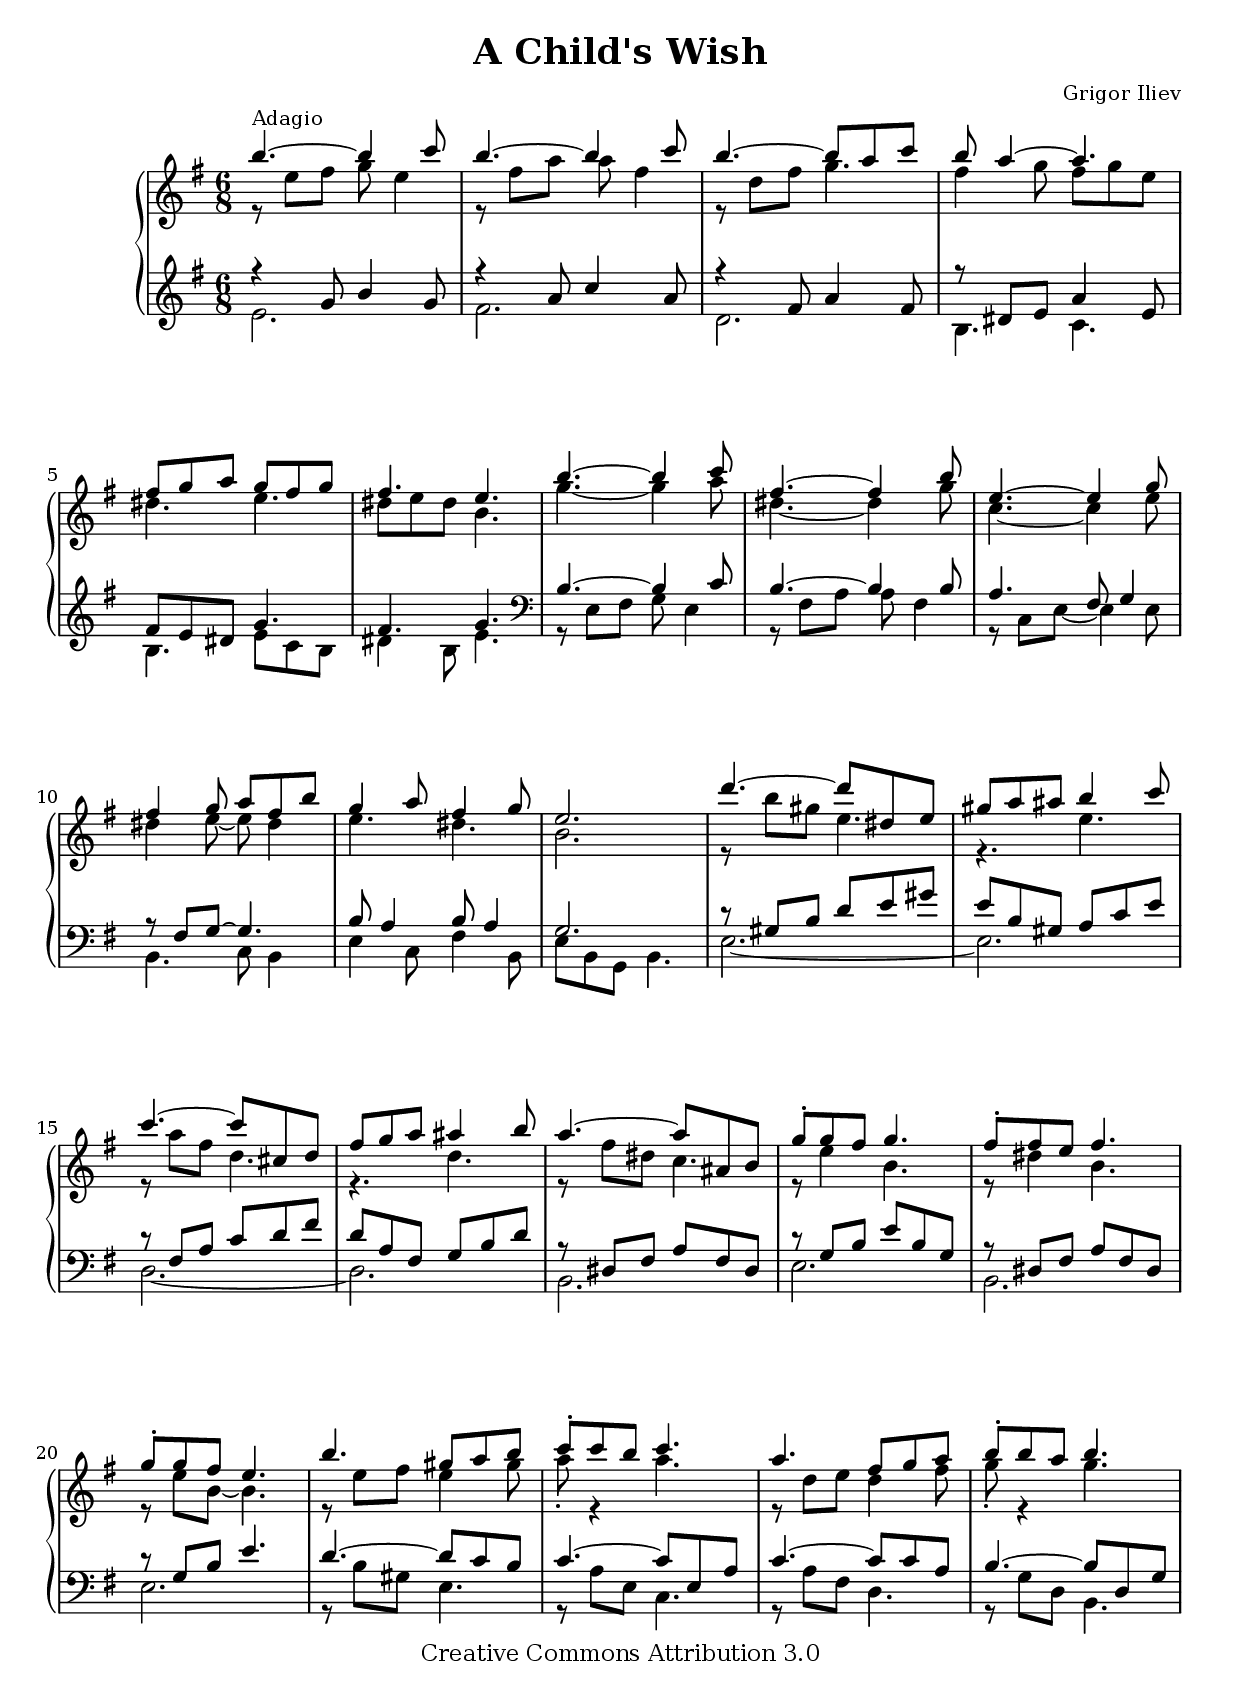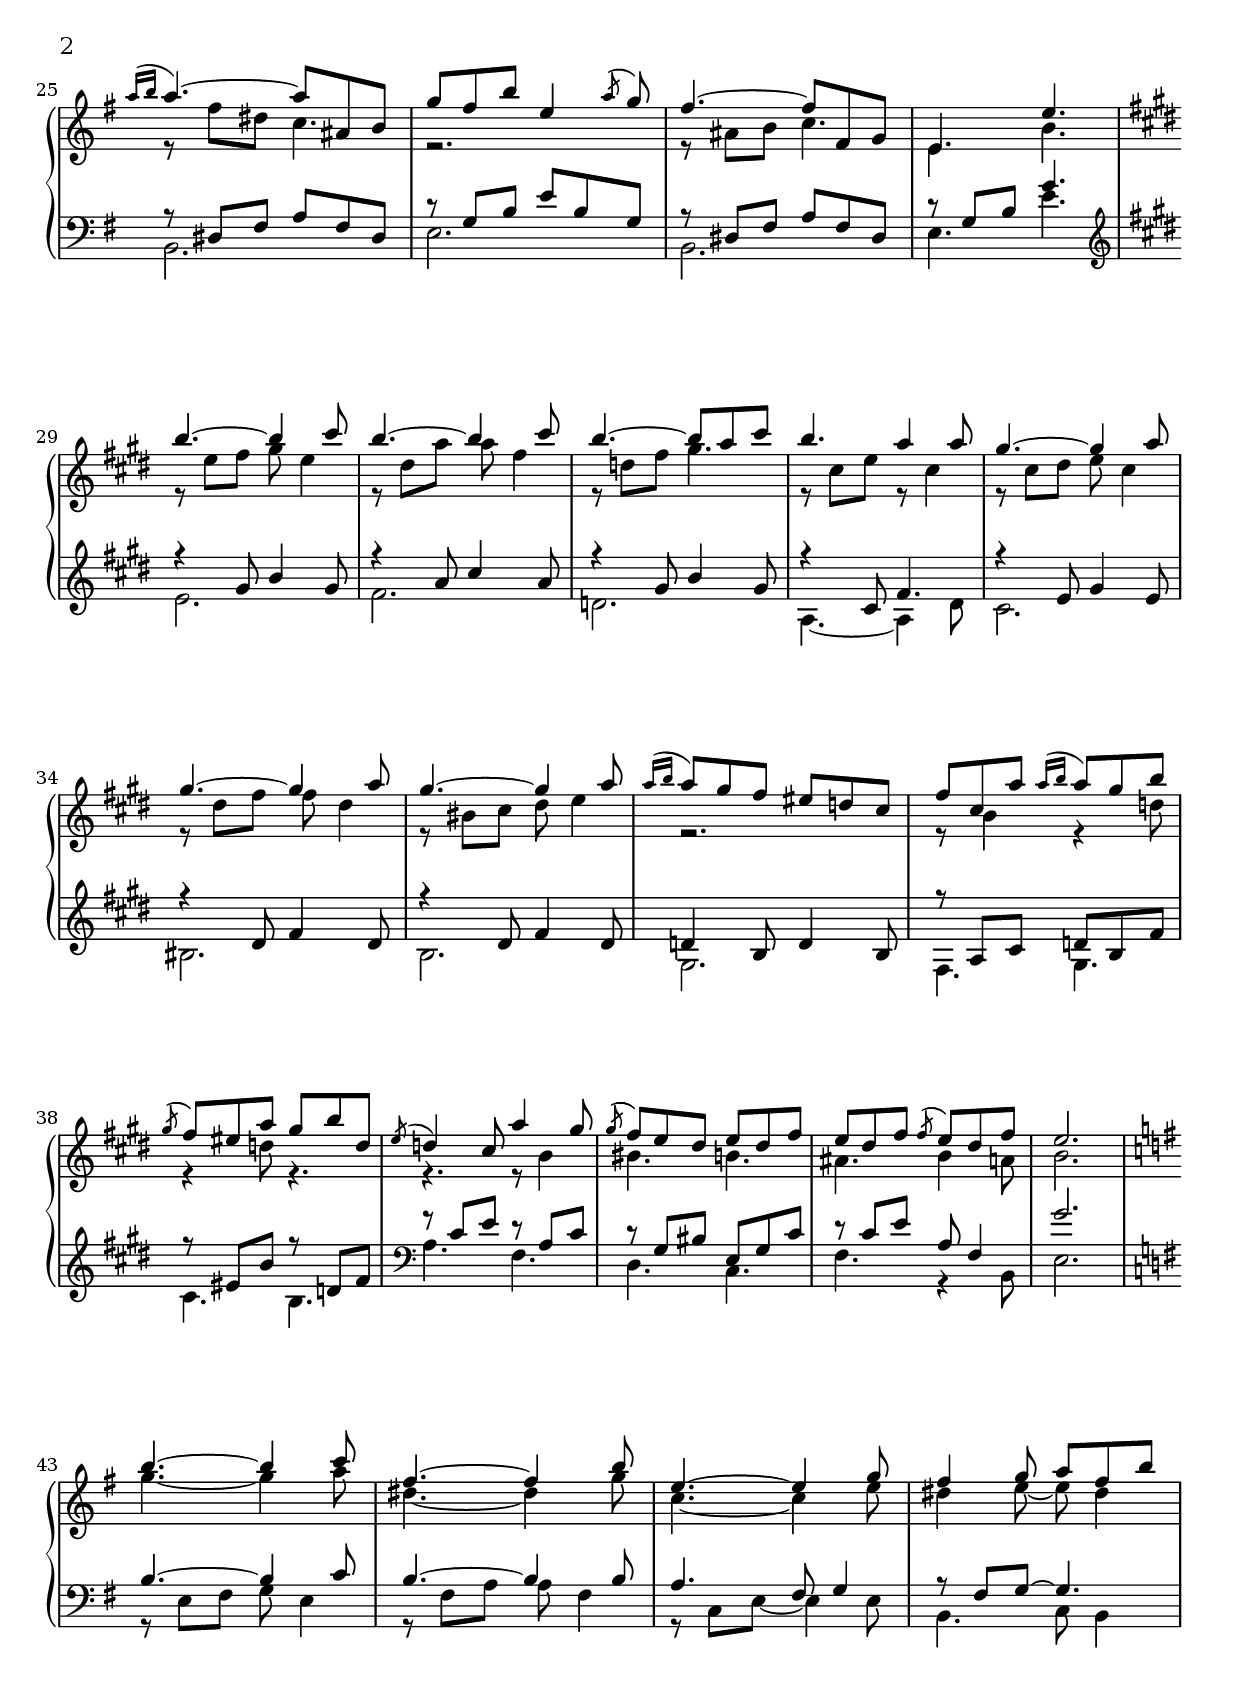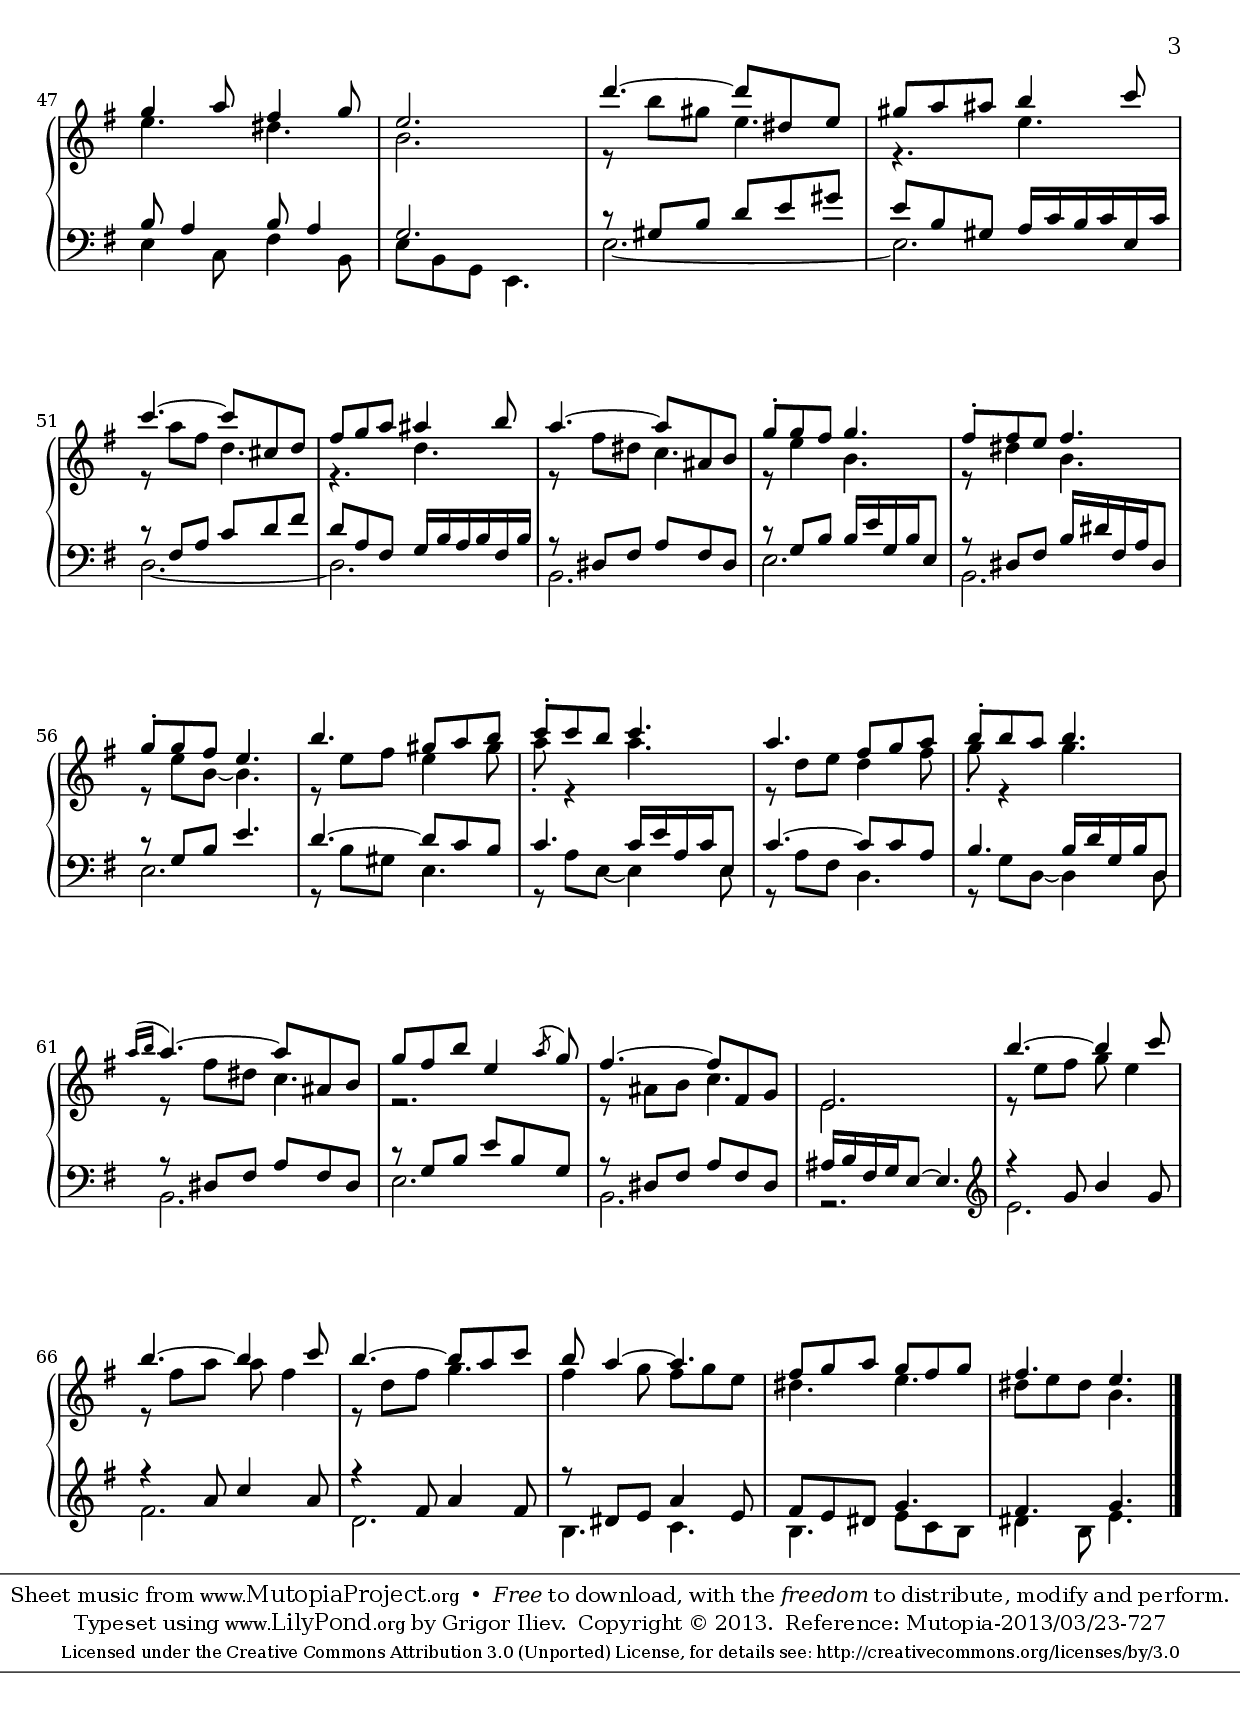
%{
   Copyright (C) 2006 Grigor Iliev <info@grigoriliev.com>

   This work is licensed under the
   Creative Commons Attribution 3.0 License.
   To view a copy of this license, visit
   http://creativecommons.org/licenses/by/3.0/ or
   send a letter to Creative Commons, 543 Howard Street,
   5th Floor, San Francisco, California, 94105, USA.
%}

\version "2.16.1"

\paper {
  top-margin = 12
  bottom-margin = 8
  %{ In origin submission the author specified Times-Roman fonts.
     DejaVu is a reasonable (and free) substitution.
     -gl Wed Mar 20 10:43:57 2013
  %}
  myStaffSize = #20
  #(define fonts
    (make-pango-font-tree
     "DejaVu Serif"
     "DejaVu Sans"
     "DejaVu Mono" (/ myStaffSize 20)))
}

\book {
  \header {
    title = \markup { "A Child's Wish" }
    composer = \markup \override #'(font-size . -1) { "Grigor Iliev" }

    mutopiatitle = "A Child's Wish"
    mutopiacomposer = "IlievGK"
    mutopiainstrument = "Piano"
    date = "2006"
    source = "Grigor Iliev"
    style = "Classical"
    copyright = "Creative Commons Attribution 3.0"
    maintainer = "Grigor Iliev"
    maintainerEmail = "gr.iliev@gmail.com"
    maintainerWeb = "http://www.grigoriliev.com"
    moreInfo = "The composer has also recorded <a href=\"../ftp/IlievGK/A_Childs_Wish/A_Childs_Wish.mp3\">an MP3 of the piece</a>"

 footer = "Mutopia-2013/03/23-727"
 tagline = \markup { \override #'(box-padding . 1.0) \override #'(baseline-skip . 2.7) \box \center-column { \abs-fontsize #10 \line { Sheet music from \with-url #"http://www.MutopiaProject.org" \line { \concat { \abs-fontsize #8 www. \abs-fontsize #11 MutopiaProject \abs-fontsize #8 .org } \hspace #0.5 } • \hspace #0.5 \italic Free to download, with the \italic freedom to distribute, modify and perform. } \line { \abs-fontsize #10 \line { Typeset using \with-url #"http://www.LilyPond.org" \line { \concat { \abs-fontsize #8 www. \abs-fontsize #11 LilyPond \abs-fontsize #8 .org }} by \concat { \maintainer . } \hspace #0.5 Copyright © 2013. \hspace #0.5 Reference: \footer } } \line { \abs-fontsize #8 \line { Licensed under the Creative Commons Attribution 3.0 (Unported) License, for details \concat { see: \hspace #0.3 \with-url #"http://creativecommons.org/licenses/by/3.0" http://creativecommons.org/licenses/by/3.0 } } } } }
  }

  \score {

    \new PianoStaff \with {
%      \override VerticalAlignment #'forced-distance = #11
    } <<
      \new Staff {
        \key e \minor \time 6/8
        %1
        << { b''4.^\markup { \override #'(font-size . -1) { "Adagio" } }~ b''4 c'''8 } \\ { r8 e'' fis'' g'' e''4 } >>
        << { b''4.~ b''4 c'''8 } \\ { r8 fis'' a'' a'' fis''4 } >>
        << { b''4.~ b''8 a'' c''' } \\ { r8 d'' fis'' g''4. } >>
        << { b''8 a''4~ a''4. } \\ { fis''4 g''8 fis'' g'' e'' } >>
        \break
        %5
        << { fis''8 g'' a'' g'' fis'' g'' } \\ { dis''4. e''4. } >>
        << { fis''4. e''4. } \\ { dis''8 e'' dis'' b'4. } >>
        << { b''4.~ b''4 c'''8 } \\ { g''4.~ g''4 a''8 } >>
        << { fis''4.~ fis''4 b''8 } \\ { dis''4.~ dis''4 g''8 } >>
        %9
        << { e''4.~ e''4 g''8 } \\ { c''4.~ c''4 e''8 } >>
        \break
        << { fis''4 g''8 a'' fis'' b'' } \\ { dis''4 e''8~ e''8 dis''4 } >>
        << { g''4 a''8 fis''4 g''8 } \\ { e''4. dis''4. } >>
        << { e''2. } \\ { b'2. } >>
        %13
        << { d'''4.~ d'''8 dis'' e'' } \\ { r8 b'' gis'' e''4. } >>
        << { gis''8 a'' ais'' b''4 c'''8 } \\ { r4. e'' } >>
        \break
        << { c'''4.~ c'''8 cis'' d'' } \\ { r8 a'' fis'' d''4. } >>
        << { fis''8 g'' a'' ais''4 b''8 } \\ { r4. d'' } >>
        %17
        << { a''4.~ a''8 ais' b' } \\ { r8 fis'' dis'' c''4. } >>
        << { g''8-. g'' fis'' g''4. } \\ { r8 e''4 b'4. } >>
        << { fis''8-. fis'' e'' fis''4. } \\ { r8 dis''4 b'4. } >>
        \break
        << { g''8-. g'' fis'' e''4. } \\ { r8 e'' b'~ b'4. } >>
        %21
        << { b''4. gis''8 a'' b'' } \\ { r8 e'' fis'' e''4 gis''8 } >>
        << { c'''8-. c''' b'' c'''4. } \\ { a''8-. r4 a''4. } >>
        << { a''4. fis''8 g'' a'' } \\ { r8 d'' e'' d''4 fis''8 } >>
        << { b''8-. b'' a'' b''4. } \\ { g''8-. r4 g''4. } >>
        \pageBreak
        %25
        << \grace s8 s2. << {  \acciaccatura { a''16[ b''] } a''4.~ a''8 ais' b' } \\ { r8 fis'' dis'' c''4. } >> >>
        << { g''8 fis'' b'' e''4  \acciaccatura a''8 g''8 } \\ { r2. } >>
        << { fis''4.~ fis''8 fis' g' } \\ { r8 ais' b' c''4. } >>
        << { e'4. e''4. } \\ { e'4. b'4. } >>
        \key e \major \break
        %29
        << { b''4.~ b''4 cis'''8 } \\ { r8 e'' fis'' gis'' e''4 } >>
        << { b''4.~ b''4 cis'''8 } \\ { r8 dis'' a'' a'' fis''4 } >>
        << { b''4.~ b''8 a'' cis''' } \\ { r8 d'' fis'' gis''4. } >>
        << { b''4. a''4 a''8 } \\ { r8 cis'' e'' r8 cis''4 } >>
        %33
        << { gis''4.~ gis''4 a''8 } \\ { r8 cis'' dis'' e'' cis''4 } >>
        \break
        << { gis''4.~ gis''4 a''8 } \\ { r8 dis'' fis'' fis'' dis''4 } >>
        << { gis''4.~ gis''4 a''8 } \\ { r8 bis' cis'' dis'' e''4 } >>
        << \grace s8 s2. << {  \acciaccatura { a''16[ b''] } a''8 gis'' fis'' eis'' d'' cis'' } \\ { r2. } >> >>
        %37
        << \grace s8 s2. << { fis''8 cis'' a'' \acciaccatura { a''16[ b''] } a''8 gis'' b'' } \\ { r8 b'4 r4 d''8 } >> >>
        \break
        << \grace s8 s2. << { \acciaccatura gis''8 fis''8 eis'' a'' gis'' b'' d'' } \\ { r4 d''8 r4. } >> >>
        << \grace s8 s2. << { \acciaccatura e''8 d''4 cis''8 a''4 gis''8 } \\ { r4. r8 b'4 } >> >>
        << \grace s8 s2. << { \acciaccatura gis''8 fis''8 e'' dis'' e'' dis'' fis'' } \\ { bis'4. b'4. } >> >>
        %41
        << \grace s8 s2. << { e''8 dis'' fis'' \acciaccatura fis''8 e''8 dis'' fis'' } \\ { ais'4. b'4 a'8 } >> >>
        << { e''2. } \\ { b'2. } >> \key e \minor
        \break
        << { b''4.~ b''4 c'''8 } \\ { g''4.~ g''4 a''8 } >>
        << { fis''4.~ fis''4 b''8 } \\ { dis''4.~ dis''4 g''8 } >>
        %45
        << { e''4.~ e''4 g''8 } \\ { c''4.~ c''4 e''8 } >>
        << { fis''4 g''8 a'' fis'' b'' } \\ { dis''4 e''8~ e''8 dis''4 } >>
        \pageBreak
        << { g''4 a''8 fis''4 g''8 } \\ { e''4. dis''4. } >>
        << { e''2. } \\ { b'2. } >>
        %49
        << { d'''4.~ d'''8 dis'' e'' } \\ { r8 b'' gis'' e''4. } >>
        << { gis''8 a'' ais'' b''4 c'''8 } \\ { r4. e'' } >>
        \break
        << { c'''4.~ c'''8 cis'' d'' } \\ { r8 a'' fis'' d''4. } >>
        << { fis''8 g'' a'' ais''4 b''8 } \\ { r4. d'' } >>
        %53
        << { a''4.~ a''8 ais' b' } \\ { r8 fis'' dis'' c''4. } >>
        << { g''8-. g'' fis'' g''4. } \\ { r8 e''4 b'4. } >>
        << { fis''8-. fis'' e'' fis''4. } \\ { r8 dis''4 b'4. } >>
        \break
        << { g''8-. g'' fis'' e''4. } \\ { r8 e'' b'~ b'4. } >>
        %57
        << { b''4. gis''8 a'' b'' } \\ { r8 e'' fis'' e''4 gis''8 } >>
        << { c'''8-. c''' b'' c'''4. } \\ { a''8-. r4 a''4. } >>
        << { a''4. fis''8 g'' a'' } \\ { r8 d'' e'' d''4 fis''8 } >>
        << { b''8-. b'' a'' b''4. } \\ { g''8-. r4 g''4. } >>
        \break
        %61
        << \grace s8 s2. << {  \acciaccatura { a''16[ b''] } a''4.~ a''8 ais' b' } \\ { r8 fis'' dis'' c''4. } >> >>
        << { g''8 fis'' b'' e''4  \acciaccatura a''8 g''8 } \\ { r2. } >>
        << { fis''4.~ fis''8 fis' g' } \\ { r8 ais' b' c''4. } >>
        << { e'2. } \\ { e'2. } >>
        %65
        << { b''4.~ b''4 c'''8 } \\ { r8 e'' fis'' g'' e''4 } >>
        \break
        << { b''4.~ b''4 c'''8 } \\ { r8 fis'' a'' a'' fis''4 } >>
        << { b''4.~ b''8 a'' c''' } \\ { r8 d'' fis'' g''4. } >>
        << { b''8 a''4~ a''4. } \\ { fis''4 g''8 fis'' g'' e'' } >>
        %69
        << { fis''8 g'' a'' g'' fis'' g'' } \\ { dis''4. e''4. } >>
        << { fis''4. e''4. } \\ { dis''8 e'' dis'' b'4. } >> \bar "|."
      }

      \new Staff {
        \key e \minor
        %1
        << { r4 g'8 b'4 g'8 } \\ { e'2. } >>
        << { r4 a'8 c''4 a'8 } \\ { fis'2. } >>
        << { r4 fis'8 a'4 fis'8 } \\ { d'2. } >>
        << { r8 dis'8 e'8 a'4 e'8 } \\ { b4. c'4. } >>
        %5
        << { fis'8 e' dis' g'4. } \\ { b4. e'8 c' b } >>
        << { fis'4. g' } \\ { dis'4 b8 e'4. } >> \clef bass
        << { b4.~ b4 c'8 } \\ { r8 e fis g e4 } >>
        << { b4.~ b4 b8 } \\ { r8 fis a a fis4 } >>
        %9
        << { a4. fis8 g4 } \\ { r8 c e~ e4 e8 } >>
        << { r8 fis g~ g4. } \\ { b,4. c8 b,4 } >>
        << { b8 a4 b8 a4 } \\ { e4 c8 fis4 b,8 } >>
        << { g2. } \\ { e8 b, g, b,4. } >>
        %13
        << { r8 gis b d' e' gis' } \\ { e2.~ } >>
        << { e'8 b gis a c' e' } \\ { e2. } >>
        << { r8 fis a c' d' fis' } \\ { d2.~ } >>
        << { d'8 a fis g b d' } \\ { d2. } >>
        %17
        << { r8 dis fis a fis dis } \\ { b,2. } >>
        << { r8 g b e' b g } \\ { e2. } >>
        << { r8 dis fis a fis dis } \\ { b,2. } >>
        << { r8 g b e'4. } \\ { e2. } >>
        %21
        << { d'4.~ d'8 c' b } \\ { r8 b gis e4. } >>
        << { c'4.~ c'8 e a } \\ { r8 a e c4. } >>
        << { c'4.~ c'8 c' a } \\ { r8 a fis d4. } >>
        << { b4.~ b8 d g } \\ { r8 g d b,4. } >>
        %25
        << { r8 dis fis a fis dis } \\ { b,2. } >>
        << { r8 g b e' b g } \\ { e2. } >>
        << { r8 dis fis a fis dis } \\ { b,2. } >>
        << { r8 g b g'4. } \\ { e4. e'4. } >>
        \key e \major  \clef treble
        %29
        << { r4 gis'8 b'4 gis'8 } \\ { e'2. } >>
        << { r4 a'8 cis''4 a'8 } \\ { fis'2. } >>
        << { r4 gis'8 b'4 gis'8 } \\ { d'2. } >>
        << { r4 cis'8 fis'4. } \\ { a4.~ a4 dis'8 } >>
        %33
        << { r4 e'8 gis'4 e'8 } \\ { cis'2. } >>
        << { r4 dis'8 fis'4 dis'8 } \\ { bis2. } >>
        << { r4 dis'8 fis'4 dis'8 } \\ { b2. } >>
        << { d'4 b8 d'4 b8 } \\ { gis2. } >>
        %37
        << { r8 a cis' d' b fis' } \\ { fis4. gis } >>
        << { r8 eis' b' r8 d' fis' } \\ { cis'4. b } >>  \clef bass
        << { r8 cis' e' r a cis' } \\ { a4. fis } >>
        << { r8 gis bis e gis cis' } \\ { dis4. cis } >>
        %41
        << { r8 cis' e' a fis4 } \\ { fis4. r4 b,8 } >>
        << { gis'2. } \\ { e2. } >> \key e \minor
        << { b4.~ b4 c'8 } \\ { r8 e fis g e4 } >>
        << { b4.~ b4 b8 } \\ { r8 fis a a fis4 } >>
        %45
        << { a4. fis8 g4 } \\ { r8 c e~ e4 e8 } >>
        << { r8 fis g~ g4. } \\ { b,4. c8 b,4 } >>
        << { b8 a4 b8 a4 } \\ { e4 c8 fis4 b,8 } >>
        << { g2. } \\ { e8 b, g, e,4. } >>
        %49
        << { r8 gis b d' e' gis' } \\ { e2.~ } >>
        << { e'8 b gis a16 c' b c' e c' } \\ { e2. } >>
        << { r8 fis a c' d' fis' } \\ { d2.~ } >>
        << { d'8 a fis g16 b a b fis b } \\ { d2. } >>
        %53
        << { r8 dis fis a fis dis } \\ { b,2. } >>
        << { r8 g b b16 e' g b e8 } \\ { e2. } >>
        << { r8 dis fis b16 dis' fis a dis8 } \\ { b,2. } >>
        << { r8 g b e'4. } \\ { e2. } >>
        %57
        << { d'4.~ d'8 c' b } \\ { r8 b gis e4. } >>
        << { c'4. c'16 e' a c' e8 } \\ { r8 a e8~ e4 e8 } >>
        << { c'4.~ c'8 c' a } \\ { r8 a fis d4. } >>
        << { b4. b16 d' g b d8 } \\ { r8 g d~ d4 d8 } >>
        %61
        << { r8 dis fis a fis dis } \\ { b,2. } >>
        << { r8 g b e' b g } \\ { e2. } >>
        << { r8 dis fis a fis dis } \\ { b,2. } >>
        << { ais16 b fis g e8~ e4. } \\ { r2. } >> \clef treble
        %65
        << { r4 g'8 b'4 g'8 } \\ { e'2. } >>
        << { r4 a'8 c''4 a'8 } \\ { fis'2. } >>
        << { r4 fis'8 a'4 fis'8 } \\ { d'2. } >>
        << { r8 dis'8 e'8 a'4 e'8 } \\ { b4. c'4. } >>
        %69
        << { fis'8 e' dis' g'4. } \\ { b4. e'8 c' b } >>
        << { fis'4. g' } \\ { dis'4 b8 e'4. } >>
      }
    >>

    \layout { }

  \midi {
    \tempo 4. = 54
    }
  }
}
